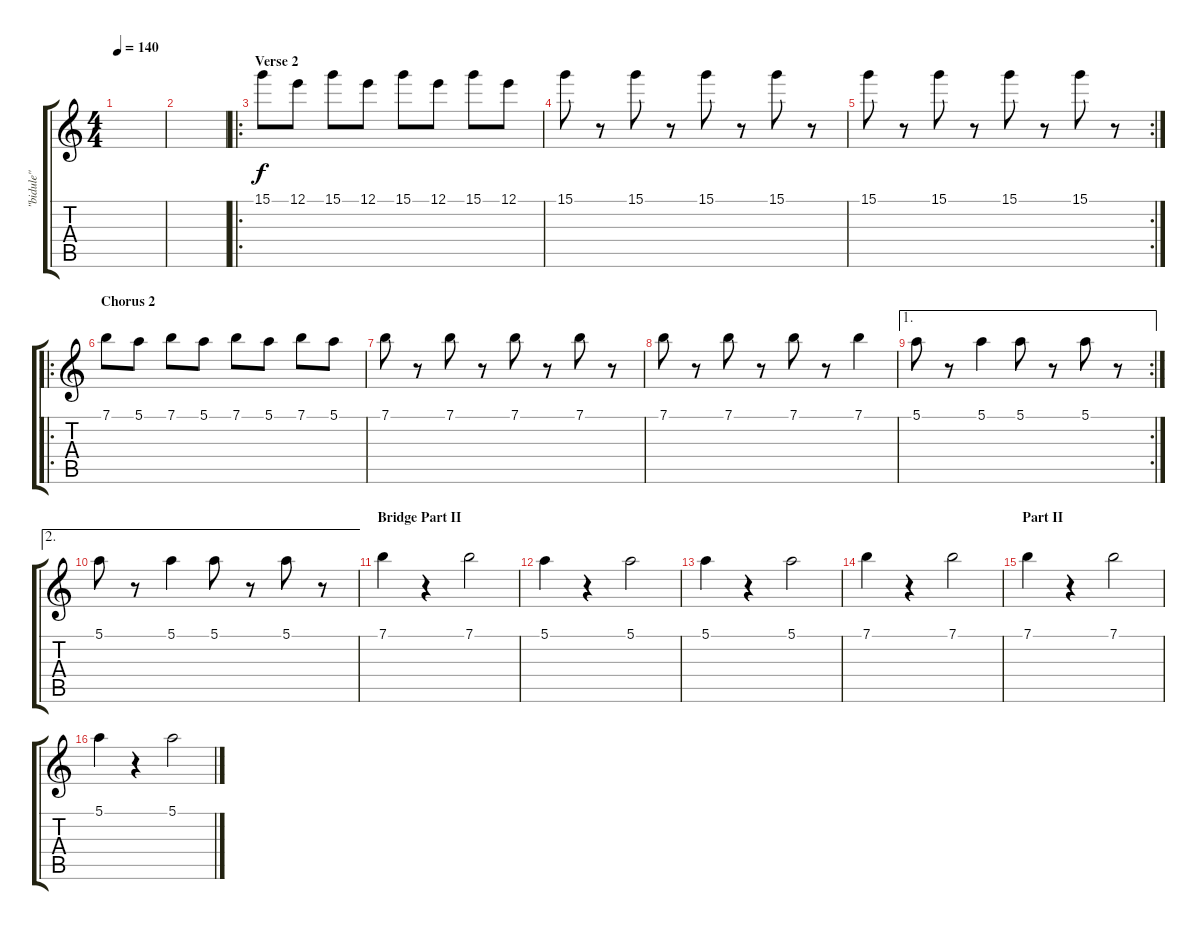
\track ("\"bidule\"" "\"bidule\"") {instrument electricguitarjazz}
\staff {score tabs}
\tuning (E4 B3 G3 D3 A2 E2) {hide}
\ts (4 4)
\tempo 140
\clef g2
\ks c
|
|
\ro
\section ("" "Verse 2")
15.1.8 12.1.8 15.1.8 12.1.8 15.1.8 12.1.8 15.1.8 12.1.8 |
15.1.8 r.8 15.1.8 r.8 15.1.8 r.8 15.1.8 r.8 |
\rc 2
15.1.8 r.8 15.1.8 r.8 15.1.8 r.8 15.1.8 r.8 |
\ro
\section ("" "Chorus 2")
7.1.8 5.1.8 7.1.8 5.1.8 7.1.8 5.1.8 7.1.8 5.1.8 |
7.1.8 r.8 7.1.8 r.8 7.1.8 r.8 7.1.8 r.8 |
7.1.8 r.8 7.1.8 r.8 7.1.8 r.8 7.1.4 |
\ae 1
\rc 2
5.1.8 r.8 5.1.4 5.1.8 r.8 5.1.8 r.8 |
\ae 2
5.1.8 r.8 5.1.4 5.1.8 r.8 5.1.8 r.8 |
\section ("" "Bridge Part II")
7.1.4 r.4 7.1.2 |
5.1.4 r.4 5.1.2 |
5.1.4 r.4 5.1.2 |
7.1.4 r.4 7.1.2 |
\section ("" "Part II")
7.1.4 r.4 7.1.2 |
5.1.4 r.4 5.1.2
